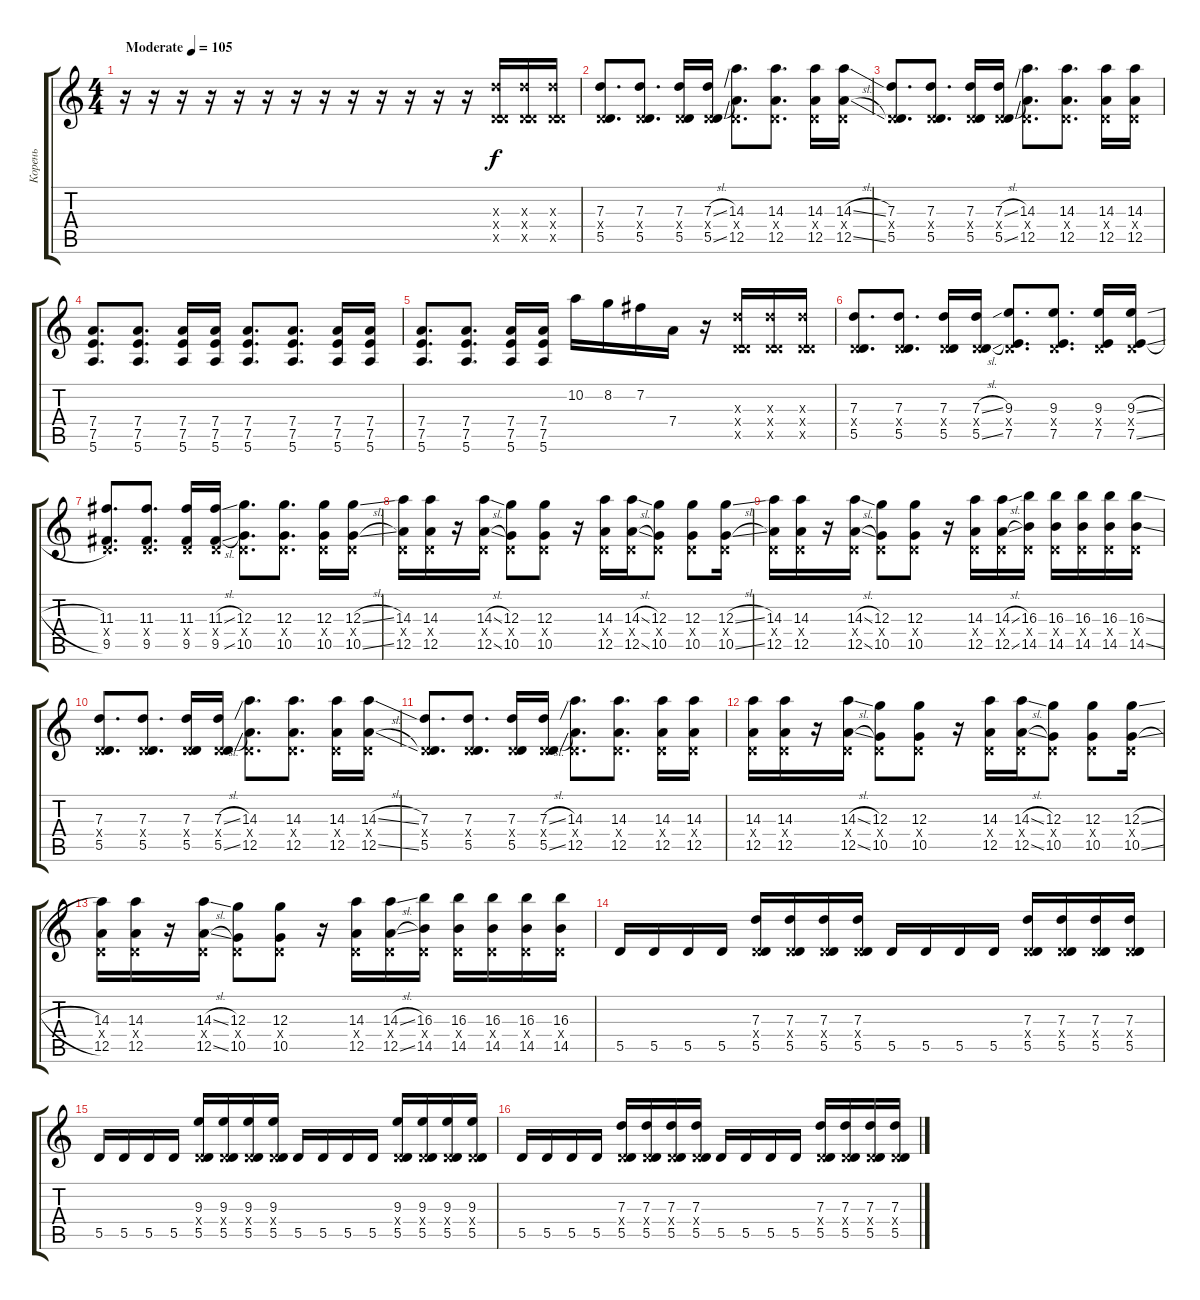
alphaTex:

\track ("Корень" "Корень") {instrument distortionguitar}
\staff {score tabs}
\tuning (E4 B3 G3 D3 A2 E2) {hide}
\ts (4 4)
\tempo (105 "Moderate")
\clef g2
\ks c
r.16{dy f instrument distortionguitar} r.16 r.16 r.16 r.16 r.16 r.16 r.16 r.16 r.16 r.16 r.16 r.16 (7.3{x} 0.4{x} 5.5{x}).16 (7.3{x} 0.4{x} 5.5{x}).16 (7.3{x} 0.4{x} 5.5{x}).16 |
(7.3 0.4{x} 5.5).8{d} (7.3 0.4{x} 5.5).8{d} (7.3 0.4{x} 5.5).16 (7.3{sl} 0.4{x} 5.5{sl}).16 (14.3 0.4{x} 12.5).8{d} (14.3 0.4{x} 12.5).8{d} (14.3 0.4{x} 12.5).16 (14.3{sl} 0.4{x} 12.5{sl}).16 |
(7.3 0.4{x} 5.5).8{d} (7.3 0.4{x} 5.5).8{d} (7.3 0.4{x} 5.5).16 (7.3{sl} 0.4{x} 5.5{sl}).16 (14.3 0.4{x} 12.5).8{d} (14.3 0.4{x} 12.5).8{d} (14.3 0.4{x} 12.5).16 (14.3 0.4{x} 12.5).16 |
(7.4 7.5 5.6).8{d} (7.4 7.5 5.6).8{d} (7.4 7.5 5.6).16 (7.4 7.5 5.6).16 (7.4 7.5 5.6).8{d} (7.4 7.5 5.6).8{d} (7.4 7.5 5.6).16 (7.4 7.5 5.6).16 |
(7.4 7.5 5.6).8{d} (7.4 7.5 5.6).8{d} (7.4 7.5 5.6).16 (7.4 7.5 5.6).16 10.2.16 8.2.16 7.2.16 7.4.16 r.16 (7.3{x} 0.4{x} 5.5{x}).16 (7.3{x} 0.4{x} 5.5{x}).16 (7.3{x} 0.4{x} 5.5{x}).16 |
(7.3 0.4{x} 5.5).8{d volume 16} (7.3 0.4{x} 5.5).8{d} (7.3 0.4{x} 5.5).16 (7.3{sl} 0.4{x} 5.5{sl}).16 (9.3 0.4{x} 7.5).8{d} (9.3 0.4{x} 7.5).8{d} (9.3 0.4{x} 7.5).16 (9.3{sl} 0.4{x} 7.5{sl}).16 |
(11.3 0.4{x} 9.5).8{d} (11.3 0.4{x} 9.5).8{d} (11.3 0.4{x} 9.5).16 (11.3{sl} 0.4{x} 9.5{sl}).16 (12.3 0.4{x} 10.5).8{d} (12.3 0.4{x} 10.5).8{d} (12.3 0.4{x} 10.5).16 (12.3{sl} 0.4{x} 10.5{sl}).16 |
(14.3 0.4{x} 12.5).16 (14.3 0.4{x} 12.5).16 r.16 (14.3{sl} 0.4{x} 12.5{sl}).16 (12.3 0.4{x} 10.5).8 (12.3 0.4{x} 10.5).8 r.16 (14.3 0.4{x} 12.5).16 (14.3{sl} 0.4{x} 12.5{sl}).16 (12.3 0.4{x} 10.5).8 (12.3 0.4{x} 10.5).8 (12.3{sl} 0.4{x} 10.5{sl}).16 |
(14.3 0.4{x} 12.5).16 (14.3 0.4{x} 12.5).16 r.16 (14.3{sl} 0.4{x} 12.5{sl}).16 (12.3 0.4{x} 10.5).8 (12.3 0.4{x} 10.5).8 r.16 (14.3 0.4{x} 12.5).16 (14.3{sl} 0.4{x} 12.5{sl}).16 (16.3 0.4{x} 14.5).16 (16.3 0.4{x} 14.5).16 (16.3 0.4{x} 14.5).16 (16.3 0.4{x} 14.5).16 (16.3{ss} 0.4{x} 14.5{ss}).16 |
(7.3 0.4{x} 5.5).8{d} (7.3 0.4{x} 5.5).8{d} (7.3 0.4{x} 5.5).16 (7.3{sl} 0.4{x} 5.5{sl}).16 (14.3 0.4{x} 12.5).8{d} (14.3 0.4{x} 12.5).8{d} (14.3 0.4{x} 12.5).16 (14.3{sl} 0.4{x} 12.5{sl}).16 |
(7.3 0.4{x} 5.5).8{d} (7.3 0.4{x} 5.5).8{d} (7.3 0.4{x} 5.5).16 (7.3{sl} 0.4{x} 5.5{sl}).16 (14.3 0.4{x} 12.5).8{d} (14.3 0.4{x} 12.5).8{d} (14.3 0.4{x} 12.5).16 (14.3 0.4{x} 12.5).16 |
(14.3 0.4{x} 12.5).16 (14.3 0.4{x} 12.5).16 r.16 (14.3{sl} 0.4{x} 12.5{sl}).16 (12.3 0.4{x} 10.5).8 (12.3 0.4{x} 10.5).8 r.16 (14.3 0.4{x} 12.5).16 (14.3{sl} 0.4{x} 12.5{sl}).16 (12.3 0.4{x} 10.5).8 (12.3 0.4{x} 10.5).8 (12.3{sl} 0.4{x} 10.5{sl}).16 |
(14.3 0.4{x} 12.5).16 (14.3 0.4{x} 12.5).16 r.16 (14.3{sl} 0.4{x} 12.5{sl}).16 (12.3 0.4{x} 10.5).8 (12.3 0.4{x} 10.5).8 r.16 (14.3 0.4{x} 12.5).16 (14.3{sl} 0.4{x} 12.5{sl}).16 (16.3 0.4{x} 14.5).16 (16.3 0.4{x} 14.5).16 (16.3 0.4{x} 14.5).16 (16.3 0.4{x} 14.5).16 (16.3 0.4{x} 14.5).16 |
5.5.16 5.5.16 5.5.16 5.5.16 (7.3 0.4{x} 5.5).16 (7.3 0.4{x} 5.5).16 (7.3 0.4{x} 5.5).16 (7.3 0.4{x} 5.5).16 5.5.16 5.5.16 5.5.16 5.5.16 (7.3 0.4{x} 5.5).16 (7.3 0.4{x} 5.5).16 (7.3 0.4{x} 5.5).16 (7.3 0.4{x} 5.5).16 |
5.5.16 5.5.16 5.5.16 5.5.16 (9.3 0.4{x} 5.5).16 (9.3 0.4{x} 5.5).16 (9.3 0.4{x} 5.5).16 (9.3 0.4{x} 5.5).16 5.5.16 5.5.16 5.5.16 5.5.16 (9.3 0.4{x} 5.5).16 (9.3 0.4{x} 5.5).16 (9.3 0.4{x} 5.5).16 (9.3 0.4{x} 5.5).16 |
5.5.16 5.5.16 5.5.16 5.5.16 (7.3 0.4{x} 5.5).16 (7.3 0.4{x} 5.5).16 (7.3 0.4{x} 5.5).16 (7.3 0.4{x} 5.5).16 5.5.16 5.5.16 5.5.16 5.5.16 (7.3 0.4{x} 5.5).16 (7.3 0.4{x} 5.5).16 (7.3 0.4{x} 5.5).16 (7.3 0.4{x} 5.5).16
